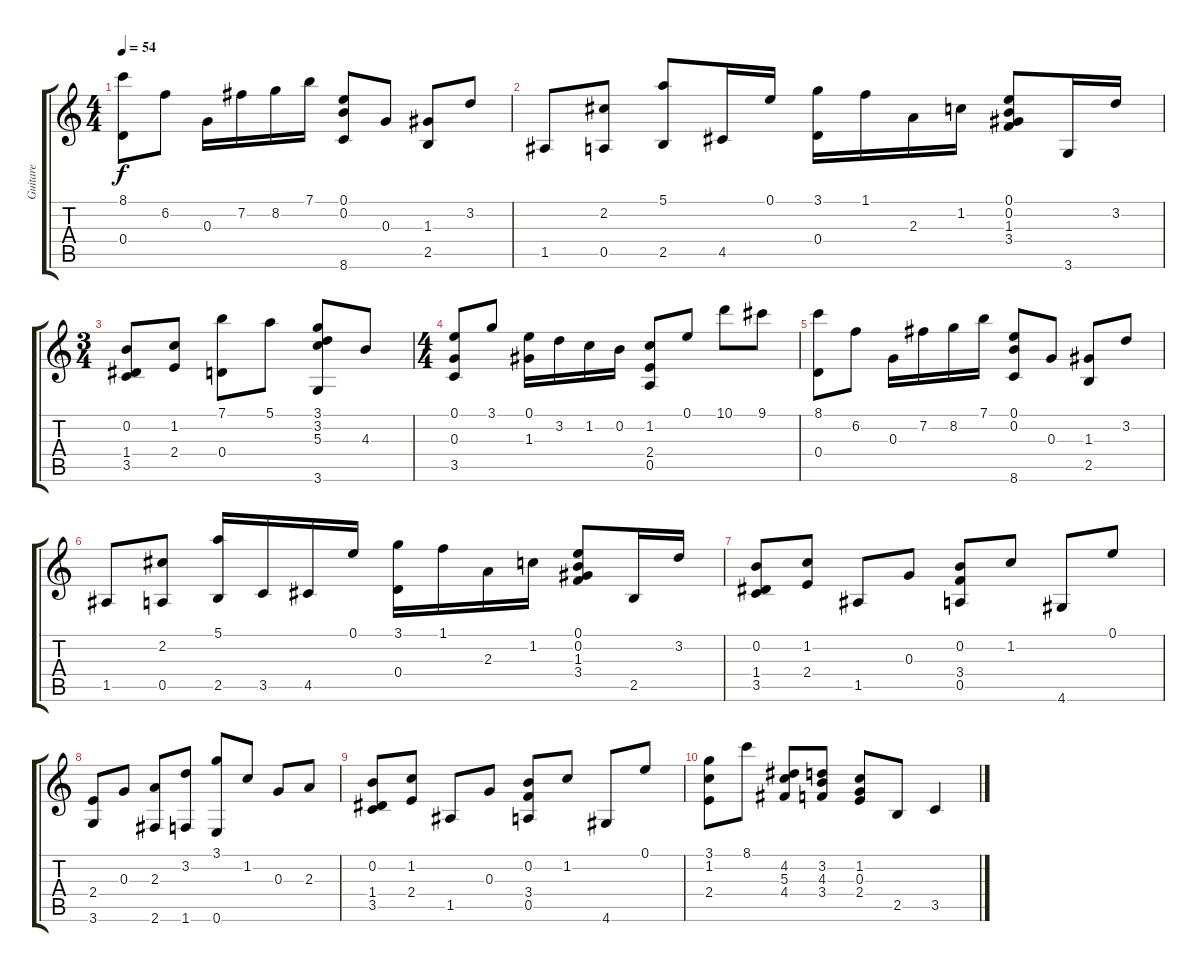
\track ("Guitare" "Guitare") {instrument acousticguitarnylon}
\staff {score tabs}
\tuning (E4 B3 G3 D3 A2 E2) {hide}
\ts (4 4)
\tempo 54
\clef g2
\ks c
(8.1 0.4).8{dy f} 6.2.8 0.3.16 7.2.16 8.2.16 7.1.16 (0.1 0.2 8.6).8 0.3.8 (1.3 2.5).8 3.2.8 |
1.5.8 (2.2 0.5).8 (5.1 2.5).8 4.5.16 0.1.16 (3.1 0.4).16 1.1.16 2.3.16 1.2.16 (0.1 0.2 1.3 3.4).8 3.6.16 3.2.16 |
\ts (3 4)
(0.2 1.4 3.5).8 (1.2 2.4).8 (7.1 0.4).8 5.1.8 (3.1 3.2 5.3 3.6).8 4.3.8 |
\ts (4 4)
(0.1 0.3 3.5).8 3.1.8 (0.1 1.3).16 3.2.16 1.2.16 0.2.16 (1.2 2.4 0.5).8 0.1.8 10.1.8 9.1.8 |
(8.1 0.4).8 6.2.8 0.3.16 7.2.16 8.2.16 7.1.16 (0.1 0.2 8.6).8 0.3.8 (1.3 2.5).8 3.2.8 |
1.5.8 (2.2 0.5).8 (5.1 2.5).16 3.5.16 4.5.16 0.1.16 (3.1 0.4).16 1.1.16 2.3.16 1.2.16 (0.1 0.2 1.3 3.4).8 2.5.16 3.2.16 |
(0.2 1.4 3.5).8 (1.2 2.4).8 1.5.8 0.3.8 (0.2 3.4 0.5).8 1.2.8 4.6.8 0.1.8 |
(2.4 3.6).8 0.3.8 (2.3 2.6).8 (3.2 1.6).8 (3.1 0.6).8 1.2.8 0.3.8 2.3.8 |
(0.2 1.4 3.5).8 (1.2 2.4).8 1.5.8 0.3.8 (0.2 3.4 0.5).8 1.2.8 4.6.8 0.1.8 |
(3.1 1.2 2.4).8 8.1.8 (4.2 5.3 4.4).8 (3.2 4.3 3.4).8 (1.2 0.3 2.4).8 2.5.8 3.5.4
